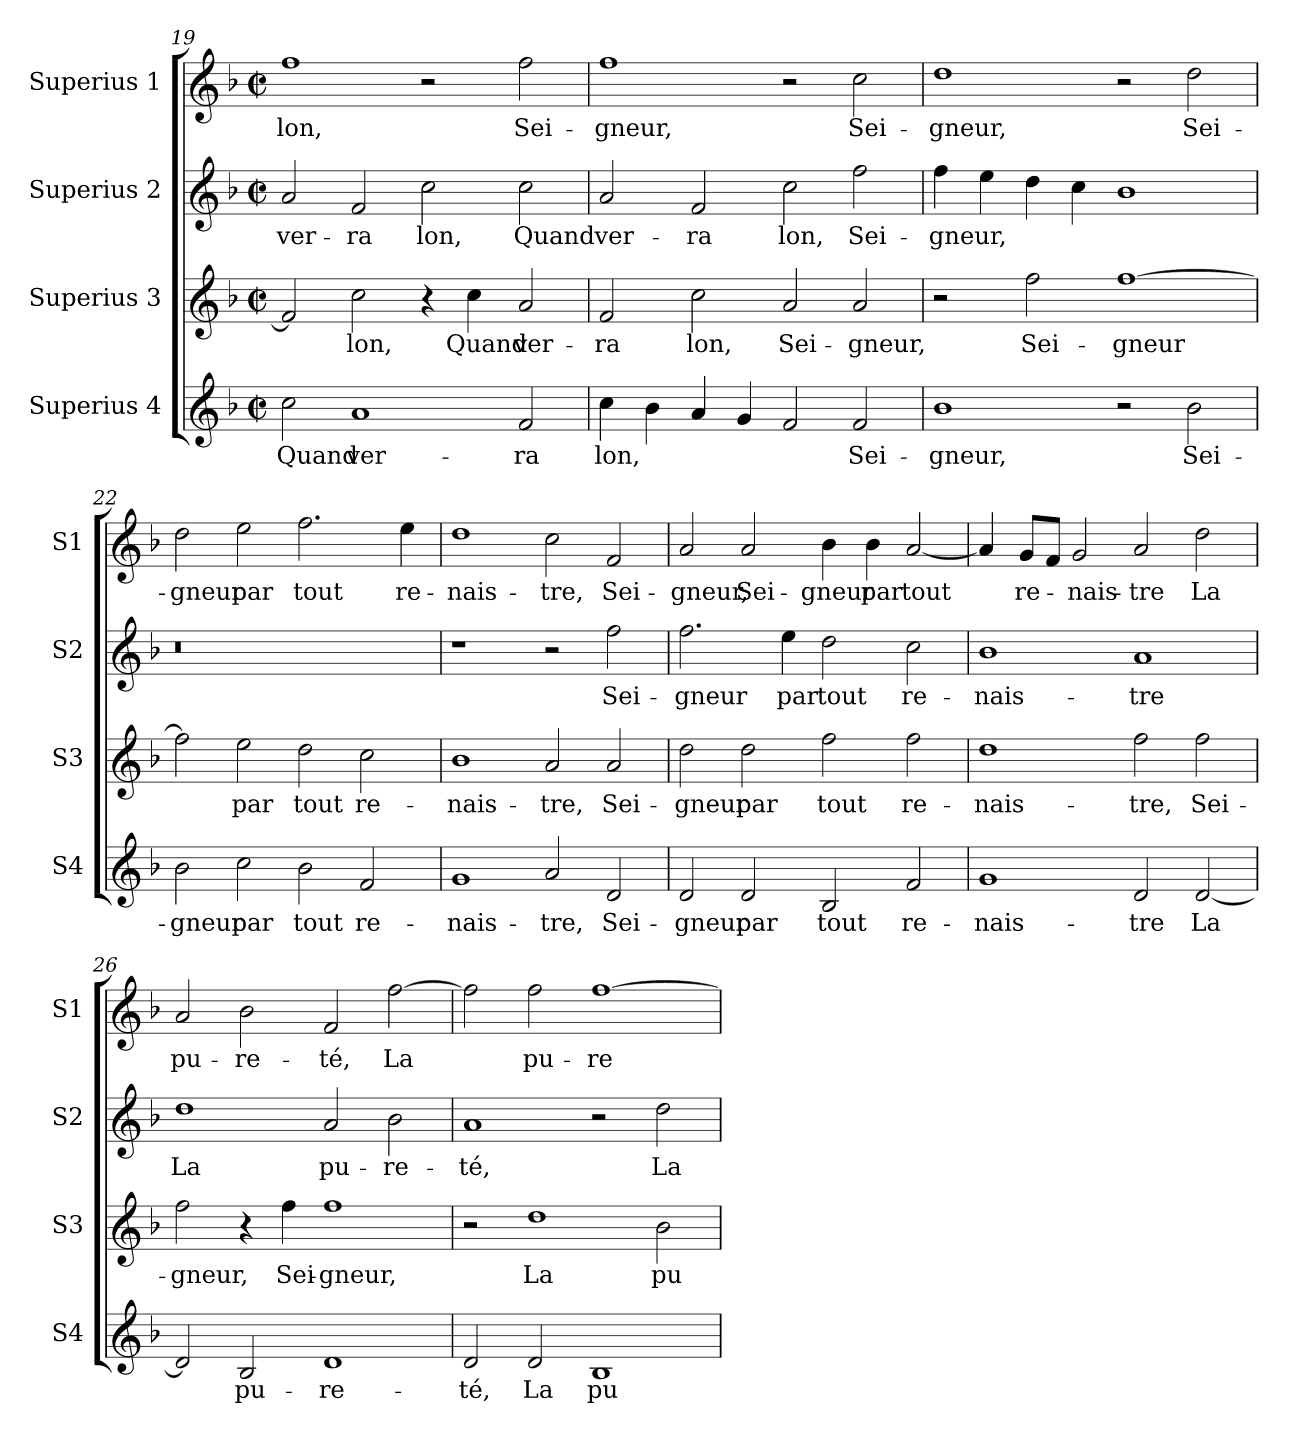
**kern	**text	**kern	**text	**kern	**text	**kern	**text
*part4	*part4	*part3	*part3	*part2	*part2	*part1	*part1
*staff4	*staff4	*staff3	*staff3	*staff2	*staff2	*staff1	*staff1
*I"Superius 4	*	*I"Superius 3	*	*I"Superius 2	*	*I"Superius 1	*
*I'S4	*	*I'S3	*	*I'S2	*	*I'S1	*
*clefG2	*	*clefG2	*	*clefG2	*	*clefG2	*
*k[b-]	*	*k[b-]	*	*k[b-]	*	*k[b-]	*
*F:	*	*F:	*	*F:	*	*F:	*
*M2/2	*	*M2/2	*	*M2/2	*	*M2/2	*
*met(c|)	*	*met(c|)	*	*met(c|)	*	*met(c|)	*
=19	=19	=19	=19	=19	=19	=19	=19
2cc\	Quand	2f/]	.	2a/	ver-	1ff\	lon,
1a/	ver-	2cc\	lon,	2f/	-ra	.	.
.	.	4r	.	2cc\	lon,	2r	.
.	.	4cc\	Quand	.	.	.	.
2f/	-ra	2a/	ver-	2cc\	Quand	2ff\	Sei-
=20	=20	=20	=20	=20	=20	=20	=20
4cc\	lon,	2f/	-ra	2a/	ver-	1ff\	-gneur,
4b-\	.	.	.	.	.	.	.
4a/	.	2cc\	lon,	2f/	-ra	.	.
4g/	.	.	.	.	.	.	.
2f/	.	2a/	Sei-	2cc\	lon,	2r	.
2f/	Sei-	2a/	-gneur,	2ff\	Sei-	2cc\	Sei-
=21	=21	=21	=21	=21	=21	=21	=21
1b-\	-gneur,	2r	.	4ff\	-gneur,	1dd\	-gneur,
.	.	.	.	4ee\	.	.	.
.	.	2ff\	Sei-	4dd\	.	.	.
.	.	.	.	4cc\	.	.	.
2r	.	[1ff\	-gneur	1b-\	.	2r	.
2b-\	Sei-	.	.	.	.	2dd\	Sei-
!!LO:LB:g=z
=22	=22	=22	=22	=22	=22	=22	=22
!	!	!	!	!LO:N:vis=0	!	!	!
2b-\	-gneur	2ff\]	.	1r	.	2dd\	-gneur
2cc\	par	2ee\	par	.	.	2ee\	par
2b-\	tout	2dd\	tout	1ryy	.	2.ff\	tout
2f/	re-	2cc\	re-	.	.	.	.
.	.	.	.	.	.	4ee\	re-
=23	=23	=23	=23	=23	=23	=23	=23
1g/	-nais-	1b-\	-nais-	1r	.	1dd\	-nais-
2a/	-tre,	2a/	-tre,	2r	.	2cc\	-tre,
2d/	Sei-	2a/	Sei-	2ff\	Sei-	2f/	Sei-
=24	=24	=24	=24	=24	=24	=24	=24
2d/	-gneur	2dd\	-gneur	2.ff\	-gneur	2a/	-gneur,
2d/	par	2dd\	par	.	.	2a/	Sei-
.	.	.	.	4ee\	par	.	.
2B-/	tout	2ff\	tout	2dd\	tout	4b-\	-gneur
.	.	.	.	.	.	4b-\	par
2f/	re-	2ff\	re-	2cc\	re-	[2a/	tout
=25	=25	=25	=25	=25	=25	=25	=25
1g/	-nais-	1dd\	-nais-	1b-\	-nais-	4a/]	.
.	.	.	.	.	.	8g/L	re-
.	.	.	.	.	.	8f/J	.
.	.	.	.	.	.	2g/	-nais-
2d/	-tre	2ff\	-tre,	1a/	-tre	2a/	-tre
[2d/	La	2ff\	Sei-	.	.	2dd\	La
=26	=26	=26	=26	=26	=26	=26	=26
2d/]	.	2ff\	-gneur,	1dd\	La	2a/	pu-
2B-/	pu-	4r	.	.	.	2b-\	-re-
.	.	4ff\	Sei-	.	.	.	.
1d/	-re-	1ff\	-gneur,	2a/	pu-	2f/	-té,
.	.	.	.	2b-\	-re-	[2ff\	La
!!LO:LB:g=z
=27	=27	=27	=27	=27	=27	=27	=27
2d/	-té,	2r	.	1a/	-té,	2ff\]	.
2d/	La	1dd\	La	.	.	2ff\	pu-
1B-/	pu-	.	.	2r	.	[1ff\	-re-
.	.	2b-\	pu-	2dd\	La	.	.
=	=	=	=	=	=	=	=
*-	*-	*-	*-	*-	*-	*-	*-
